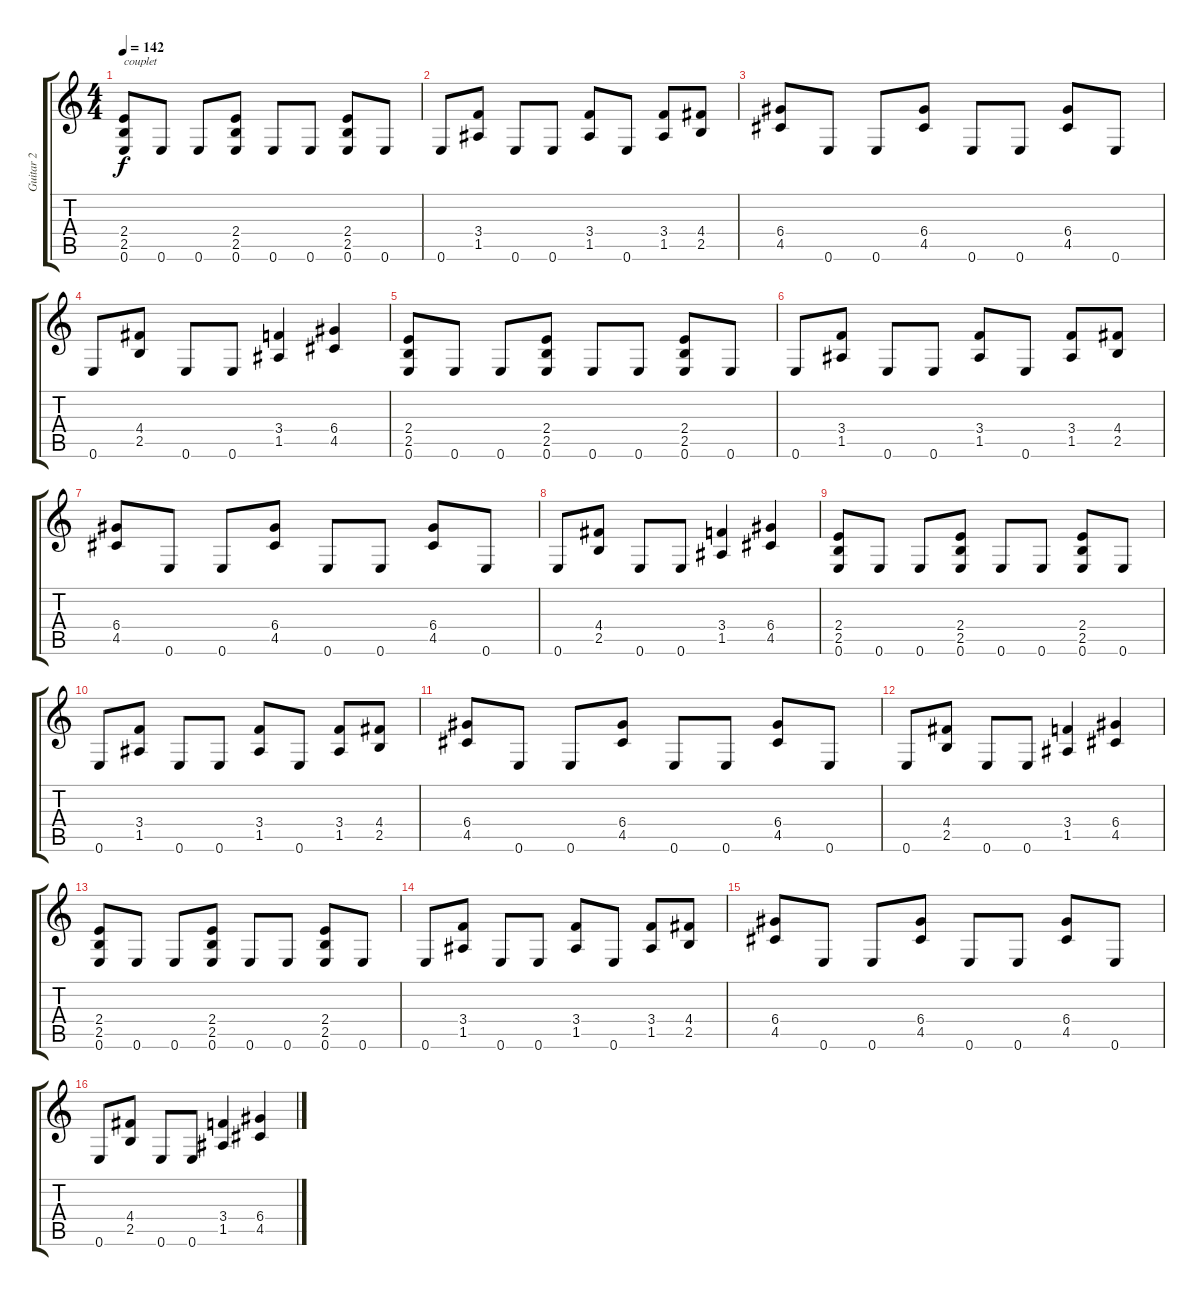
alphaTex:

\track ("Guitar 2" "Guitar 2") {instrument distortionguitar}
\staff {score tabs}
\tuning (E4 B3 G3 D3 A2 E2) {hide}
\ts (4 4)
\tempo 142
\clef g2
\ks c
(2.4 2.5 0.6).8{txt "couplet" dy f} 0.6.8 0.6.8 (2.4 2.5 0.6).8 0.6.8 0.6.8 (2.4 2.5 0.6).8 0.6.8 |
0.6.8 (3.4 1.5).8 0.6.8 0.6.8 (3.4 1.5).8 0.6.8 (3.4 1.5).8 (4.4 2.5).8 |
(6.4 4.5).8 0.6.8 0.6.8 (6.4 4.5).8 0.6.8 0.6.8 (6.4 4.5).8 0.6.8 |
0.6.8 (4.4 2.5).8 0.6.8 0.6.8 (3.4 1.5).4 (6.4 4.5).4 |
(2.4 2.5 0.6).8 0.6.8 0.6.8 (2.4 2.5 0.6).8 0.6.8 0.6.8 (2.4 2.5 0.6).8 0.6.8 |
0.6.8 (3.4 1.5).8 0.6.8 0.6.8 (3.4 1.5).8 0.6.8 (3.4 1.5).8 (4.4 2.5).8 |
(6.4 4.5).8 0.6.8 0.6.8 (6.4 4.5).8 0.6.8 0.6.8 (6.4 4.5).8 0.6.8 |
0.6.8 (4.4 2.5).8 0.6.8 0.6.8 (3.4 1.5).4 (6.4 4.5).4 |
(2.4 2.5 0.6).8 0.6.8 0.6.8 (2.4 2.5 0.6).8 0.6.8 0.6.8 (2.4 2.5 0.6).8 0.6.8 |
0.6.8 (3.4 1.5).8 0.6.8 0.6.8 (3.4 1.5).8 0.6.8 (3.4 1.5).8 (4.4 2.5).8 |
(6.4 4.5).8 0.6.8 0.6.8 (6.4 4.5).8 0.6.8 0.6.8 (6.4 4.5).8 0.6.8 |
0.6.8 (4.4 2.5).8 0.6.8 0.6.8 (3.4 1.5).4 (6.4 4.5).4 |
(2.4 2.5 0.6).8 0.6.8 0.6.8 (2.4 2.5 0.6).8 0.6.8 0.6.8 (2.4 2.5 0.6).8 0.6.8 |
0.6.8 (3.4 1.5).8 0.6.8 0.6.8 (3.4 1.5).8 0.6.8 (3.4 1.5).8 (4.4 2.5).8 |
(6.4 4.5).8 0.6.8 0.6.8 (6.4 4.5).8 0.6.8 0.6.8 (6.4 4.5).8 0.6.8 |
0.6.8 (4.4 2.5).8 0.6.8 0.6.8 (3.4 1.5).4 (6.4 4.5).4
